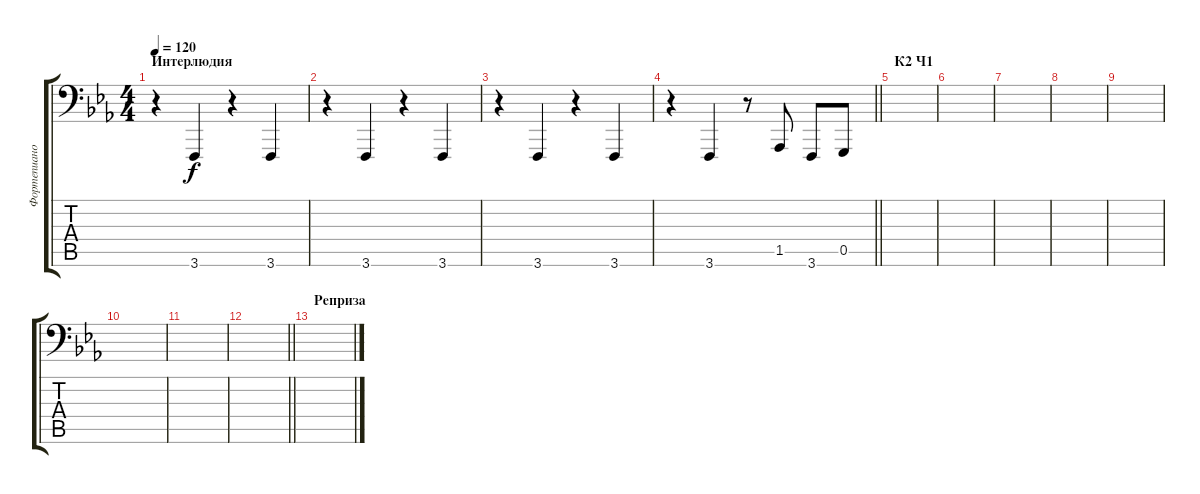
\track ("Фортепиано (Левая Рука)" "Фортепиано") {instrument electricgrandpiano}
\staff {score tabs}
\tuning (D3 A2 F2 C2 G1 D1) {hide}
\ts (4 4)
\section ("" "Интерлюдия")
\tempo 120
\clef f4
\ks cminor
r.4{dy f} 3.6.4 r.4 3.6.4 |
r.4 3.6.4 r.4 3.6.4 |
r.4 3.6.4 r.4 3.6.4 |
\barLineRight lightlight
r.4 3.6.4 r.8 1.5.8 3.6.8 0.5.8 |
\section ("" "К2 Ч1")
|
|
|
|
|
|
|
\barLineRight lightlight
|
\section ("" "Реприза")
